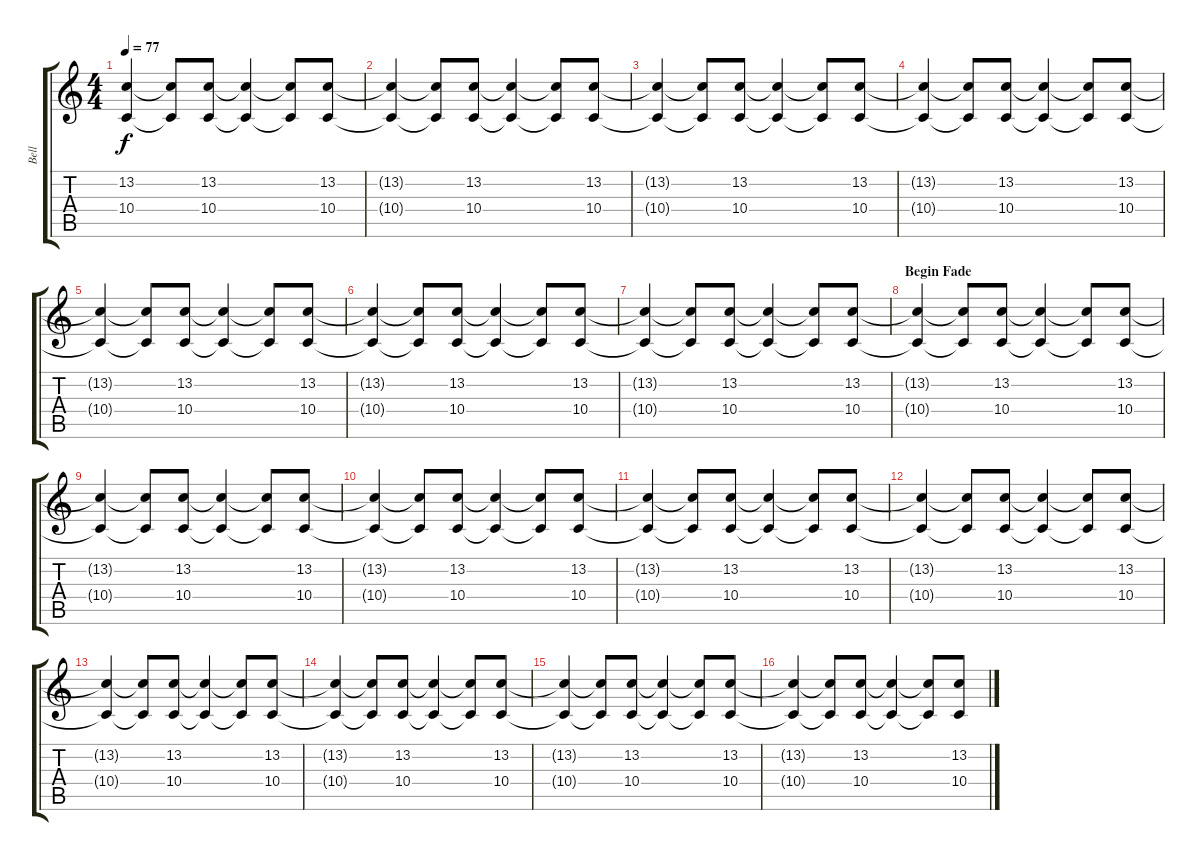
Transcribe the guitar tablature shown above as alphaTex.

\track ("Bell" "Bell") {instrument tubularbells}
\staff {score tabs}
\tuning (E4 B3 G3 D3 A2 E2) {hide}
\ts (4 4)
\tempo 77
\clef g2
\ks c
(13.2{t} 10.4{t}).4{dy f} (13.2{t} 10.4{t}).8 (13.2 10.4).8 (13.2{t} 10.4{t}).4 (13.2{t} 10.4{t}).8 (13.2 10.4).8 |
(13.2{t} 10.4{t}).4 (13.2{t} 10.4{t}).8 (13.2 10.4).8 (13.2{t} 10.4{t}).4 (13.2{t} 10.4{t}).8 (13.2 10.4).8 |
(13.2{t} 10.4{t}).4 (13.2{t} 10.4{t}).8 (13.2 10.4).8 (13.2{t} 10.4{t}).4 (13.2{t} 10.4{t}).8 (13.2 10.4).8 |
(13.2{t} 10.4{t}).4 (13.2{t} 10.4{t}).8 (13.2 10.4).8 (13.2{t} 10.4{t}).4 (13.2{t} 10.4{t}).8 (13.2 10.4).8 |
(13.2{t} 10.4{t}).4 (13.2{t} 10.4{t}).8 (13.2 10.4).8 (13.2{t} 10.4{t}).4 (13.2{t} 10.4{t}).8 (13.2 10.4).8 |
(13.2{t} 10.4{t}).4 (13.2{t} 10.4{t}).8 (13.2 10.4).8 (13.2{t} 10.4{t}).4 (13.2{t} 10.4{t}).8 (13.2 10.4).8 |
(13.2{t} 10.4{t}).4 (13.2{t} 10.4{t}).8 (13.2 10.4).8 (13.2{t} 10.4{t}).4 (13.2{t} 10.4{t}).8 (13.2 10.4).8 |
\section ("" "Begin Fade")
(13.2{t} 10.4{t}).4 (13.2{t} 10.4{t}).8 (13.2 10.4).8 (13.2{t} 10.4{t}).4 (13.2{t} 10.4{t}).8 (13.2 10.4).8 |
(13.2{t} 10.4{t}).4 (13.2{t} 10.4{t}).8 (13.2 10.4).8 (13.2{t} 10.4{t}).4 (13.2{t} 10.4{t}).8 (13.2 10.4).8 |
(13.2{t} 10.4{t}).4 (13.2{t} 10.4{t}).8 (13.2 10.4).8 (13.2{t} 10.4{t}).4 (13.2{t} 10.4{t}).8 (13.2 10.4).8 |
(13.2{t} 10.4{t}).4 (13.2{t} 10.4{t}).8 (13.2 10.4).8 (13.2{t} 10.4{t}).4 (13.2{t} 10.4{t}).8 (13.2 10.4).8 |
(13.2{t} 10.4{t}).4 (13.2{t} 10.4{t}).8 (13.2 10.4).8 (13.2{t} 10.4{t}).4 (13.2{t} 10.4{t}).8 (13.2 10.4).8 |
(13.2{t} 10.4{t}).4 (13.2{t} 10.4{t}).8 (13.2 10.4).8 (13.2{t} 10.4{t}).4 (13.2{t} 10.4{t}).8 (13.2 10.4).8 |
(13.2{t} 10.4{t}).4 (13.2{t} 10.4{t}).8 (13.2 10.4).8 (13.2{t} 10.4{t}).4 (13.2{t} 10.4{t}).8 (13.2 10.4).8 |
(13.2{t} 10.4{t}).4 (13.2{t} 10.4{t}).8 (13.2 10.4).8 (13.2{t} 10.4{t}).4 (13.2{t} 10.4{t}).8 (13.2 10.4).8 |
(13.2{t} 10.4{t}).4{volume 5} (13.2{t} 10.4{t}).8 (13.2 10.4).8 (13.2{t} 10.4{t}).4 (13.2{t} 10.4{t}).8 (13.2 10.4).8
